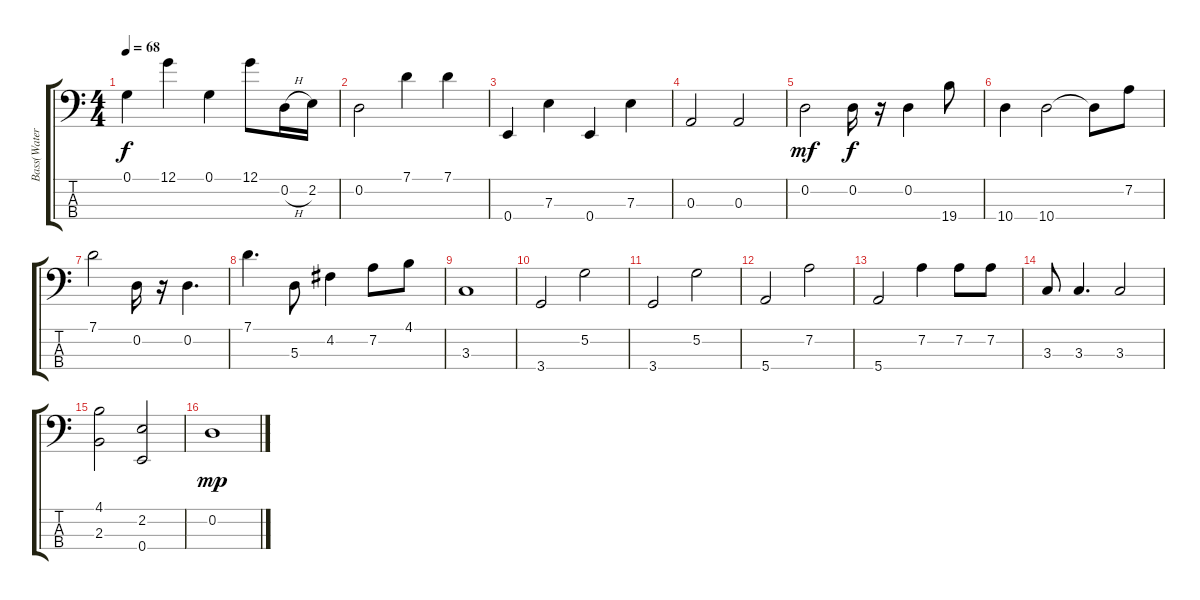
\track ("Bass(Waters)" "Bass(Water") {instrument electricbassfinger}
\staff {score tabs}
\tuning (G2 D2 A1 E1) {hide}
\ts (4 4)
\tempo 68
\clef f4
\ks c
0.1.4{dy f} 12.1.4 0.1.4 12.1.8 0.2{h}.16 2.2.16 |
0.2.2 7.1.4 7.1.4 |
0.4.4 7.3.4 0.4.4 7.3.4 |
0.3.2 0.3.2 |
0.2.2{dy mf} 0.2.16{dy f} r.16 0.2.4 19.4.8 |
10.4.4 10.4.2 10.4{t}.8 7.2.8 |
7.1.2 0.2.16 r.16 0.2.4{d} |
7.1.4{d} 5.3.8 4.2.4 7.2.8 4.1.8 |
3.3.1 |
3.4.2 5.2.2 |
3.4.2 5.2.2 |
5.4.2 7.2.2 |
5.4.2 7.2.4 7.2.8 7.2.8 |
3.3.8 3.3.4{d} 3.3.2 |
(4.1 2.3).2 (2.2 0.4).2 |
0.2.1{dy mp}
